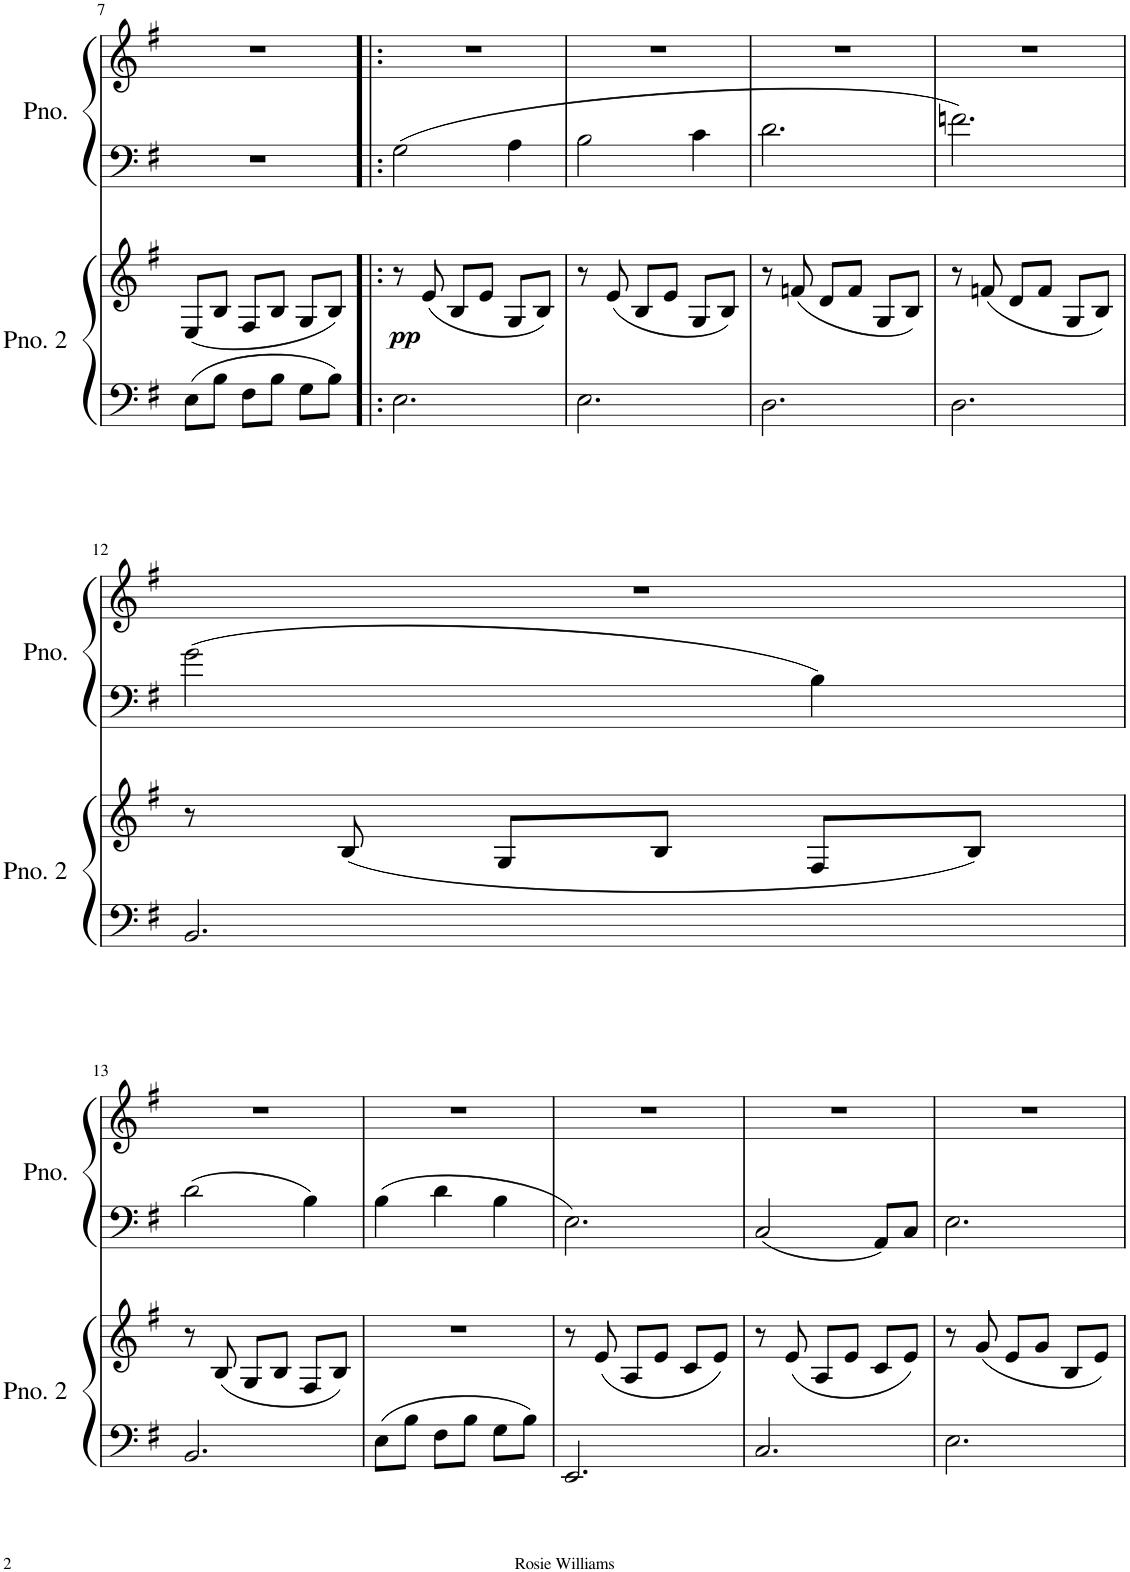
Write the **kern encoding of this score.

**kern	**kern	**dynam	**kern	**kern
*part2	*part2	*part2	*part1	*part1
*staff4	*staff3	*staff3/4	*staff2	*staff1
*I"Piano 2	*	*	*I"Piano	*
*I'Pno. 2	*	*	*I'Pno.	*
!!LO:PB:g=z
*clefF4	*clefG2	*	*clefF4	*clefG2
*k[f#]	*k[f#]	*	*k[f#]	*k[f#]
*M3/4	*M3/4	*	*M3/4	*M3/4
=7	=7	=7	=7	=7
8E\L	(8E/L	.	2.r	2.r
8B\J	8B/J	.	.	.
8F#\L	8F#/L	.	.	.
8B\J	8B/J	.	.	.
8G\L	8G/L	.	.	.
8B\J	8B/J)	.	.	.
=8!|:	=8!|:	=8!|:	=8!|:	=8!|:
!	!	!LO:DY:b	!	!
2.E\	8r	pp	2G\	2.r
.	(8e/	.	.	.
.	8B/L	.	.	.
.	8e/J	.	.	.
.	8G/L	.	4A\	.
.	8B/J)	.	.	.
=9	=9	=9	=9	=9
2.E\	8r	.	2B\	2.r
.	(8e/	.	.	.
.	8B/L	.	.	.
.	8e/J	.	.	.
.	8G/L	.	4c\	.
.	8B/J)	.	.	.
=10	=10	=10	=10	=10
2.D\	8r	.	2.d\	2.r
.	(8fn/	.	.	.
.	8d/L	.	.	.
.	8f/J	.	.	.
.	8G/L	.	.	.
.	8B/J)	.	.	.
=11	=11	=11	=11	=11
2.D\	8r	.	2.fn\	2.r
.	(8fn/	.	.	.
.	8d/L	.	.	.
.	8f/J	.	.	.
.	8G/L	.	.	.
.	8B/J)	.	.	.
!!LO:LB:g=z
=12	=12	=12	=12	=12
2.BB/	8r	.	2g\	2.r
.	(8B/	.	.	.
.	8G/L	.	.	.
.	8B/J	.	.	.
.	8F#/L	.	4B\	.
.	8B/J)	.	.	.
!!LO:LB:g=z
=13	=13	=13	=13	=13
2.BB/	8r	.	2d\	2.r
.	(8B/	.	.	.
.	8G/L	.	.	.
.	8B/J	.	.	.
.	8F#/L	.	4B\	.
.	8B/J)	.	.	.
=14	=14	=14	=14	=14
8E\L	2.r	.	4B\	2.r
8B\J	.	.	.	.
8F#\L	.	.	4d\	.
8B\J	.	.	.	.
8G\L	.	.	4B\	.
8B\J	.	.	.	.
=15	=15	=15	=15	=15
2.EE/	8r	.	2.E\	2.r
.	(8e/	.	.	.
.	8A/L	.	.	.
.	8e/J	.	.	.
.	8c/L	.	.	.
.	8e/J)	.	.	.
=16	=16	=16	=16	=16
2.C/	8r	.	2C/	2.r
.	(8e/	.	.	.
.	8A/L	.	.	.
.	8e/J	.	.	.
.	8c/L	.	8AA/L	.
.	8e/J)	.	8C/J	.
=17	=17	=17	=17	=17
2.E\	8r	.	2.E\	2.r
.	(8g/	.	.	.
.	8e/L	.	.	.
.	8g/J	.	.	.
.	8B/L	.	.	.
.	8e/J)	.	.	.
=	=	=	=	=
*-	*-	*-	*-	*-
